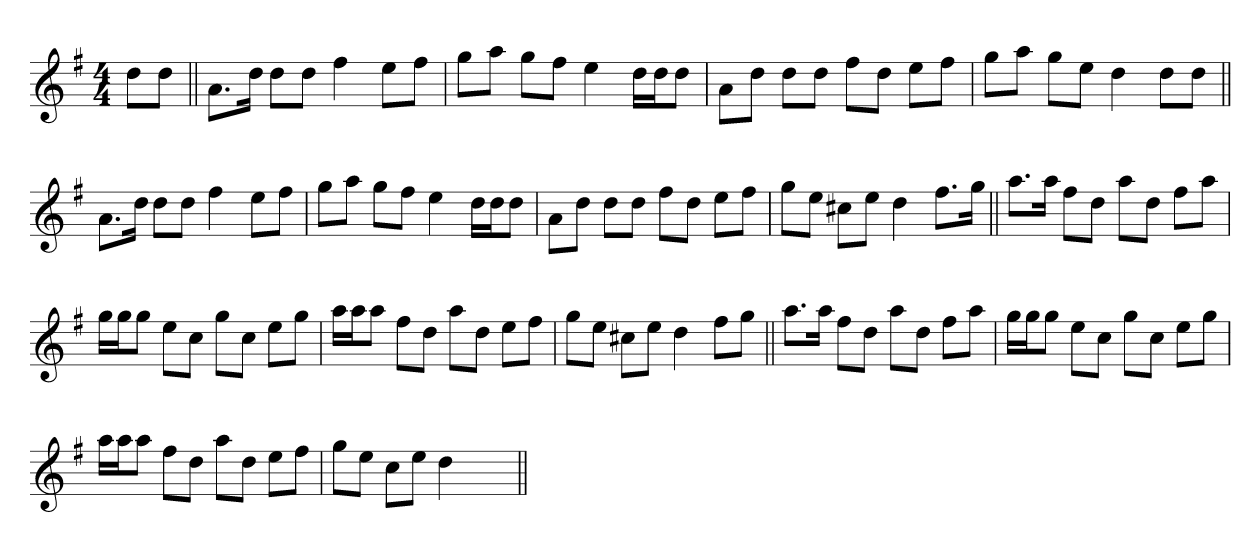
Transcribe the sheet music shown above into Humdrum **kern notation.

**kern
*part1
*staff1
*clefG2
*k[f#]
*M4/4
=1
8ddL
8ddJ
=||
8.aL
16ddJk
8ddL
8ddJ
4ff#
8eeL
8ff#J
=
8ggL
8aaJ
8ggL
8ff#J
4ee
16ddLL
16ddJ
8ddJ
=
8aL
8ddJ
8ddL
8ddJ
8ff#L
8ddJ
8eeL
8ff#J
=
8ggL
8aaJ
8ggL
8eeJ
4dd
8ddL
8ddJ
=||
8.aL
16ddJk
8ddL
8ddJ
4ff#
8eeL
8ff#J
=
8ggL
8aaJ
8ggL
8ff#J
4ee
16ddLL
16ddJ
8ddJ
=
8aL
8ddJ
8ddL
8ddJ
8ff#L
8ddJ
8eeL
8ff#J
=
8ggL
8eeJ
8cc#XL
8eeJ
4dd
8.ff#L
16ggJk
=||
8.aaL
16aaJk
8ff#L
8ddJ
8aaL
8ddJ
8ff#L
8aaJ
=
16ggLL
16ggJ
8ggJ
8eeL
8ccJ
8ggL
8ccJ
8eeL
8ggJ
=
16aaLL
16aaJ
8aaJ
8ff#L
8ddJ
8aaL
8ddJ
8eeL
8ff#J
=
8ggL
8eeJ
8cc#XL
8eeJ
4dd
8ff#L
8ggJ
=||
8.aaL
16aaJk
8ff#L
8ddJ
8aaL
8ddJ
8ff#L
8aaJ
=
16ggLL
16ggJ
8ggJ
8eeL
8ccJ
8ggL
8ccJ
8eeL
8ggJ
=
16aaLL
16aaJ
8aaJ
8ff#L
8ddJ
8aaL
8ddJ
8eeL
8ff#J
=
8ggL
8eeJ
8ccL
8eeJ
4dd
4ryy
=||
*-
